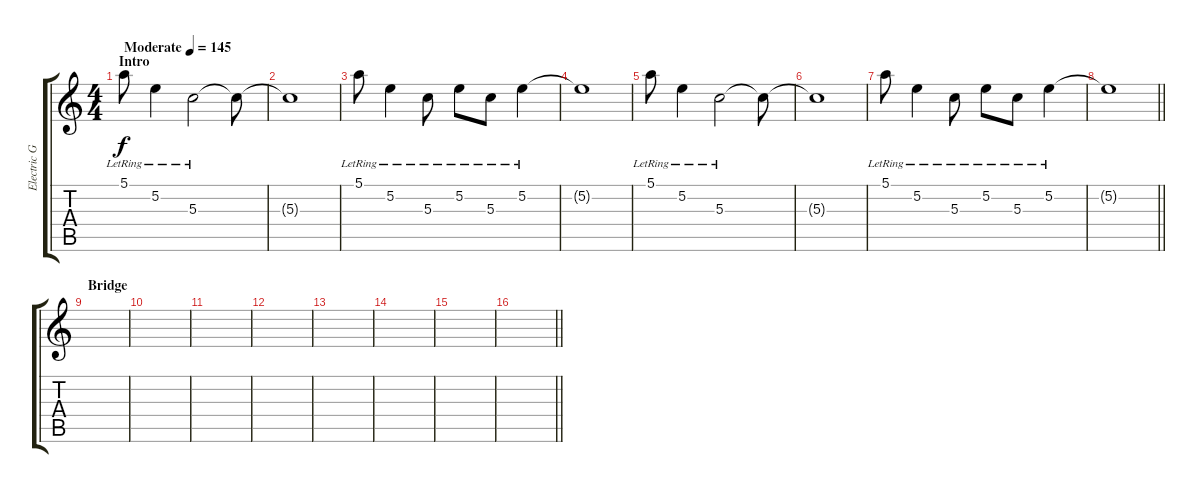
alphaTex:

\track ("Electric Guitar (clean)" "Electric G") {instrument electricguitarclean}
\staff {score tabs}
\tuning (E4 B3 G3 D3 A2 E2) {hide}
\ts (4 4)
\section ("" "Intro")
\tempo (145 "Moderate")
\clef g2
\ks c
5.1{lr}.8{dy f instrument electricguitarclean} 5.2{lr}.4 5.3{lr}.2 5.3{t}.8 |
5.3{t}.1 |
5.1{lr}.8 5.2{lr}.4 5.3{lr}.8 5.2{lr}.8 5.3{lr}.8 5.2{lr}.4 |
5.2{t}.1 |
5.1{lr}.8 5.2{lr}.4 5.3{lr}.2 5.3{t}.8 |
5.3{t}.1 |
5.1{lr}.8 5.2{lr}.4 5.3{lr}.8 5.2{lr}.8 5.3{lr}.8 5.2{lr}.4 |
\barLineRight lightlight
5.2{t}.1 |
\section ("" "Bridge")
|
|
|
|
|
|
|
\barLineRight lightlight
